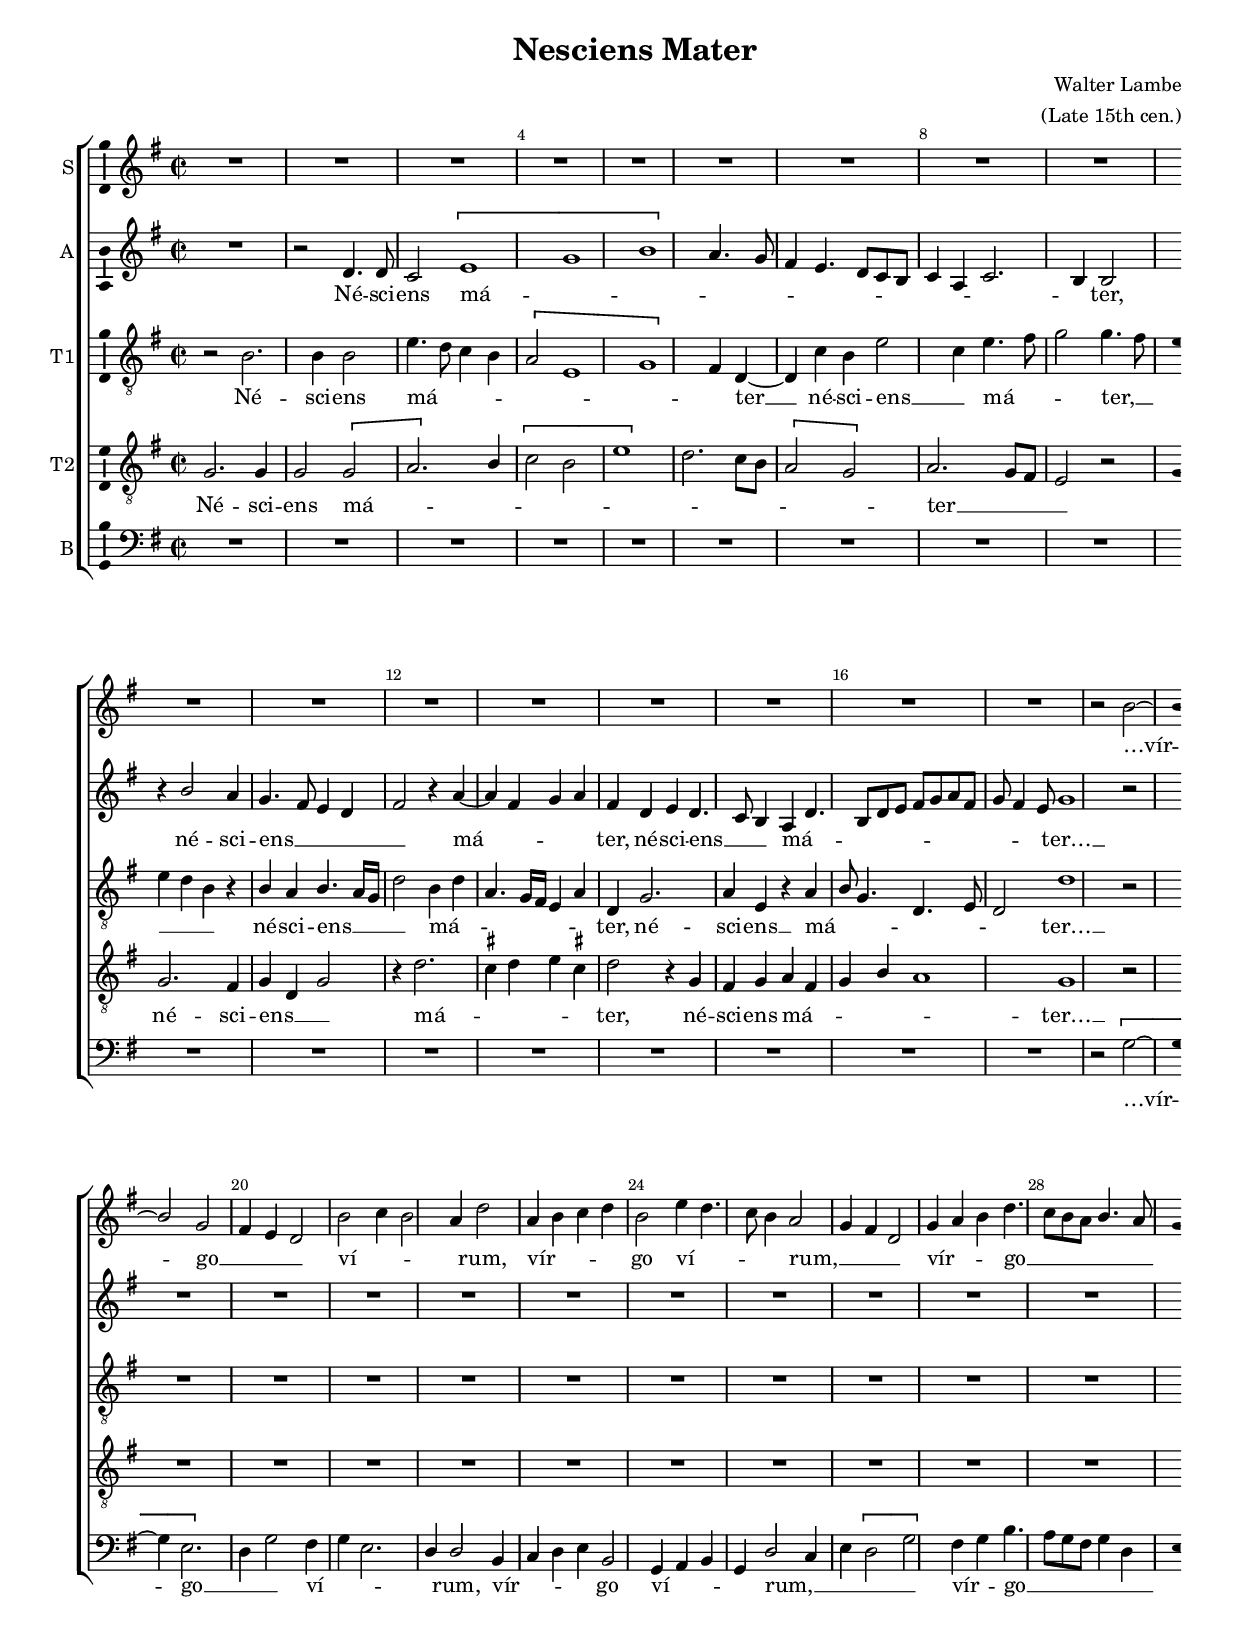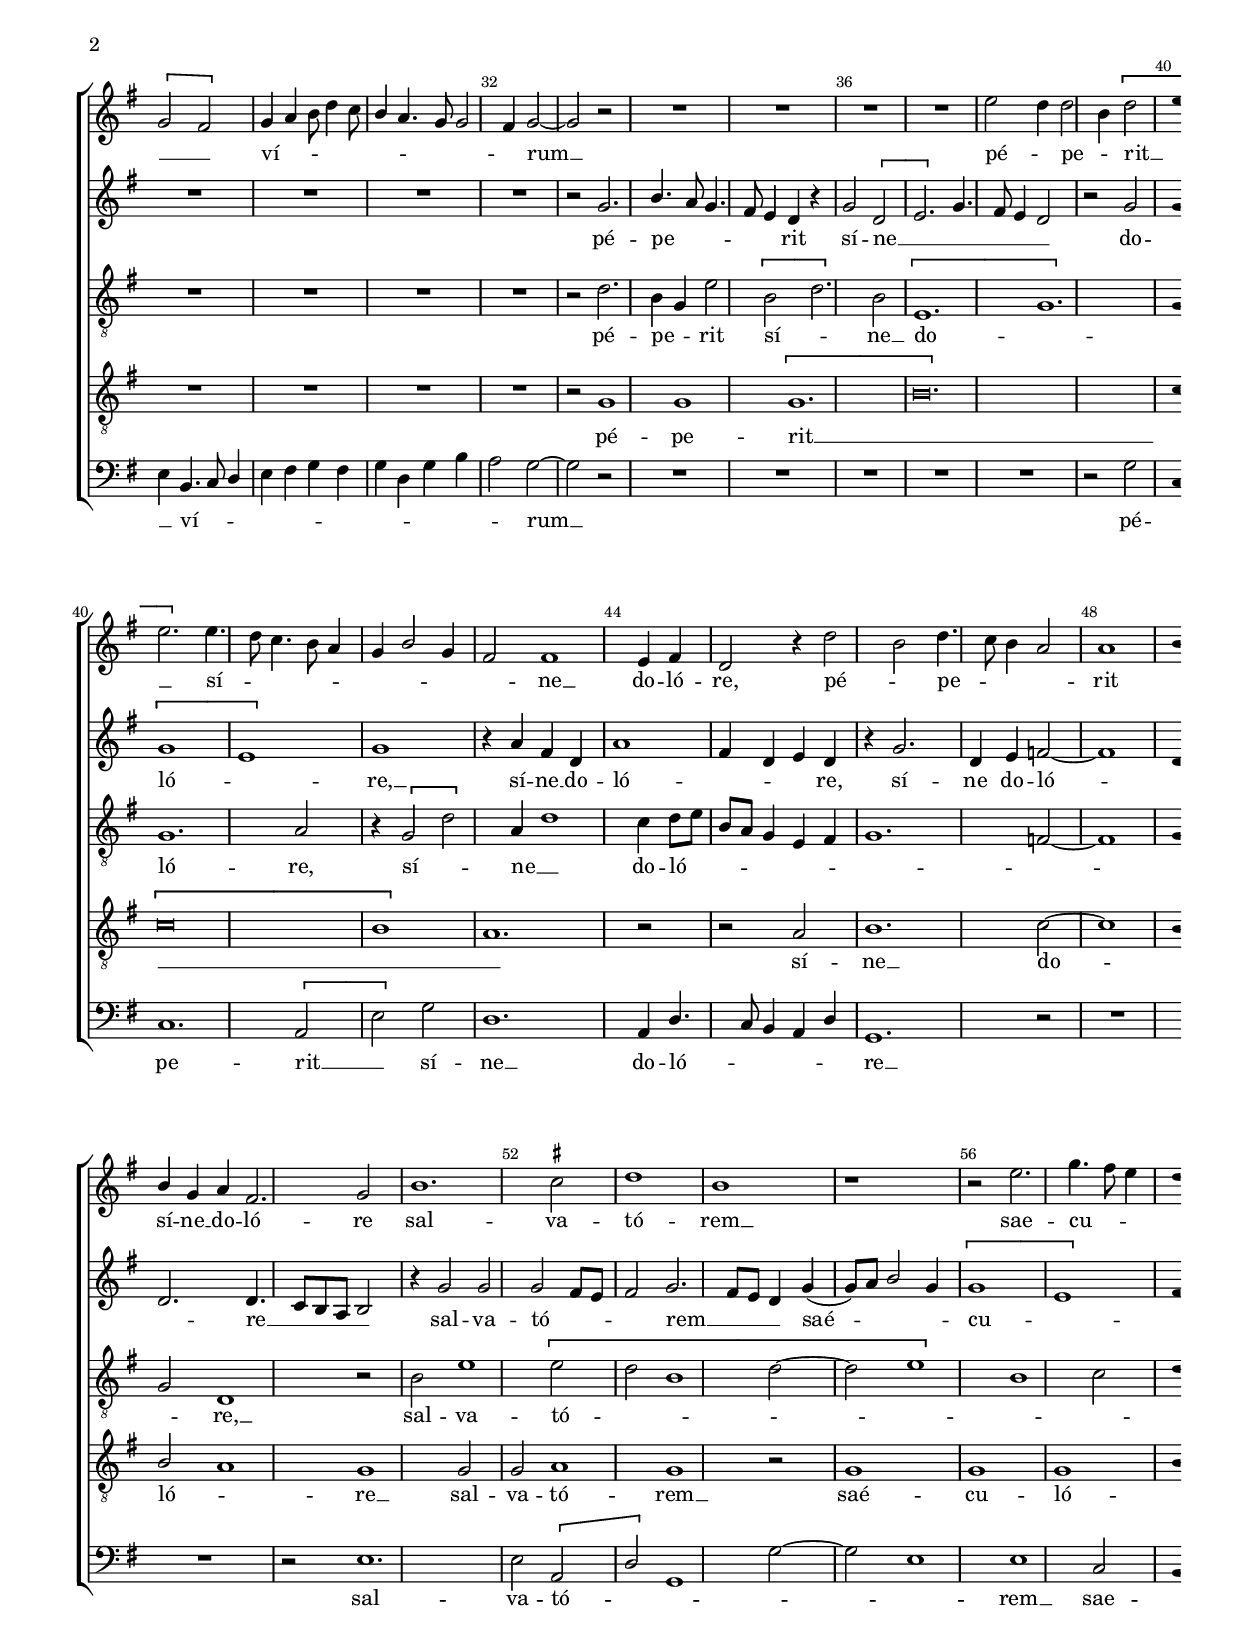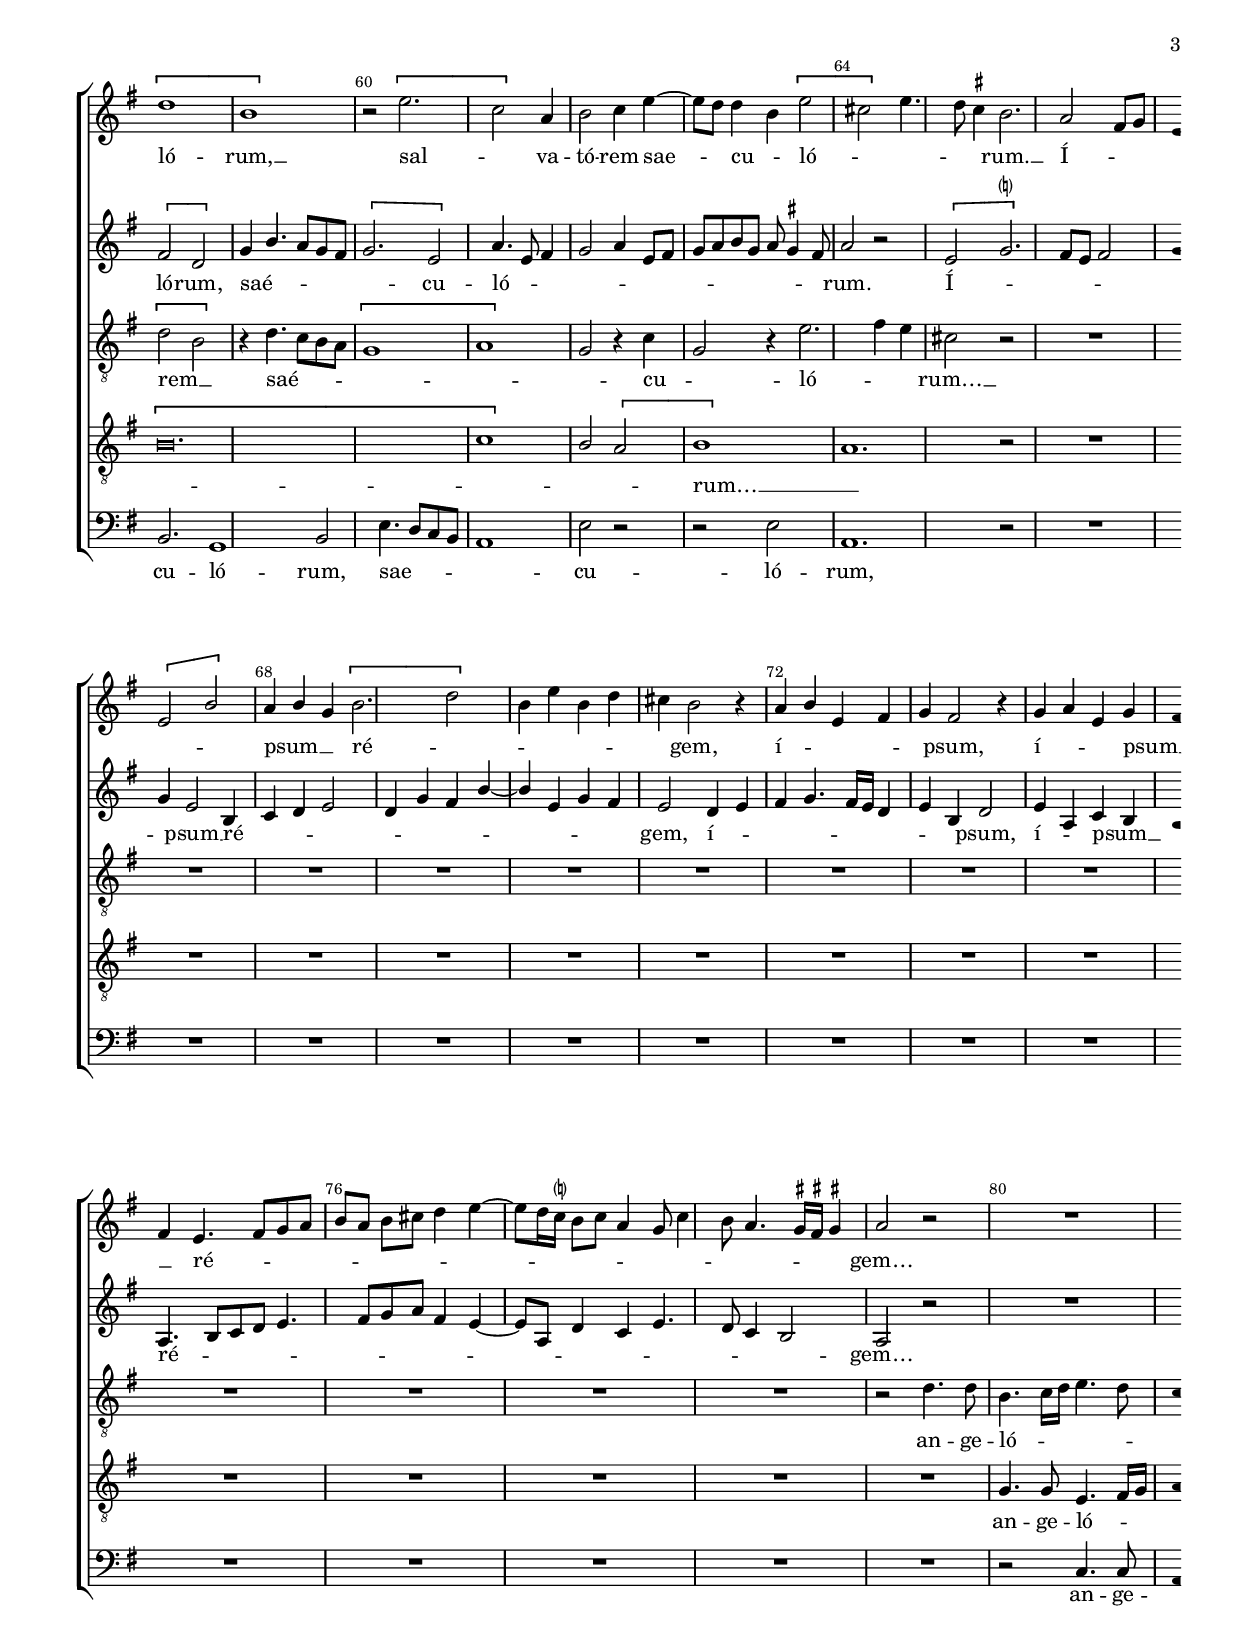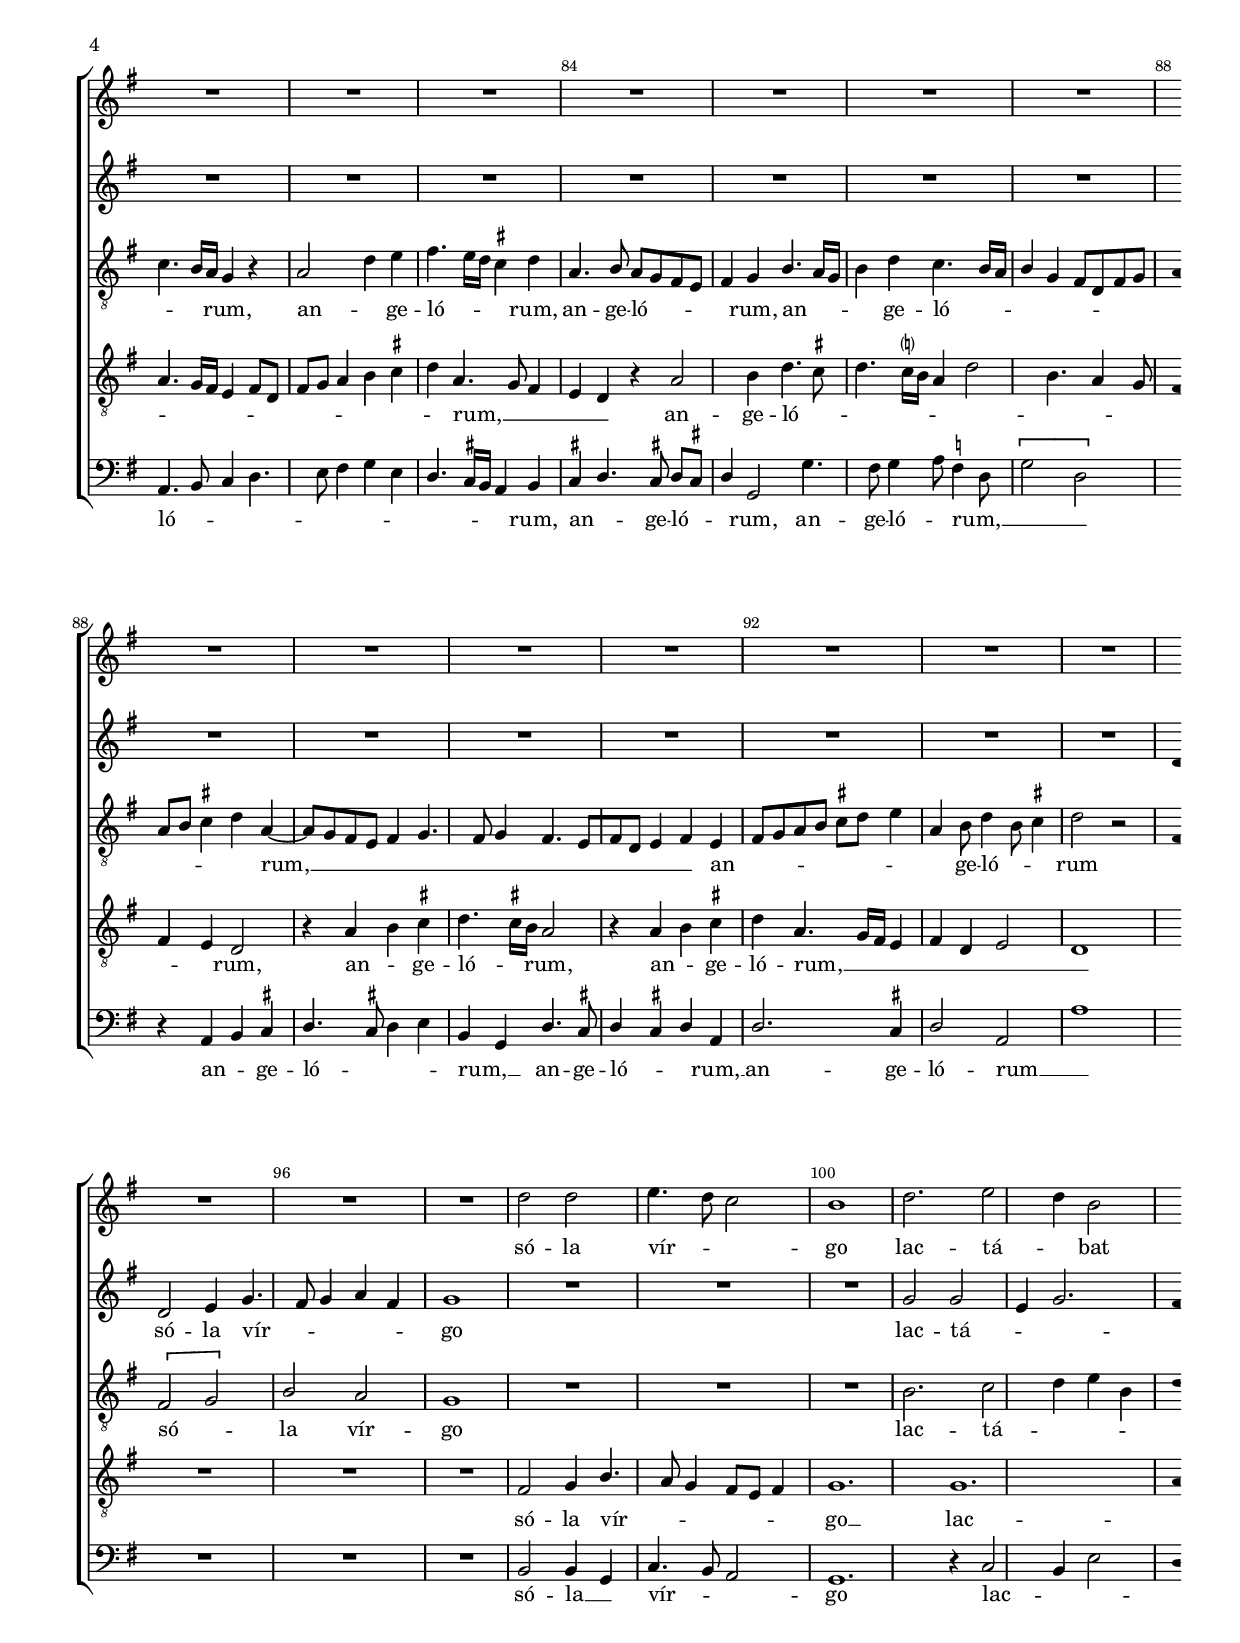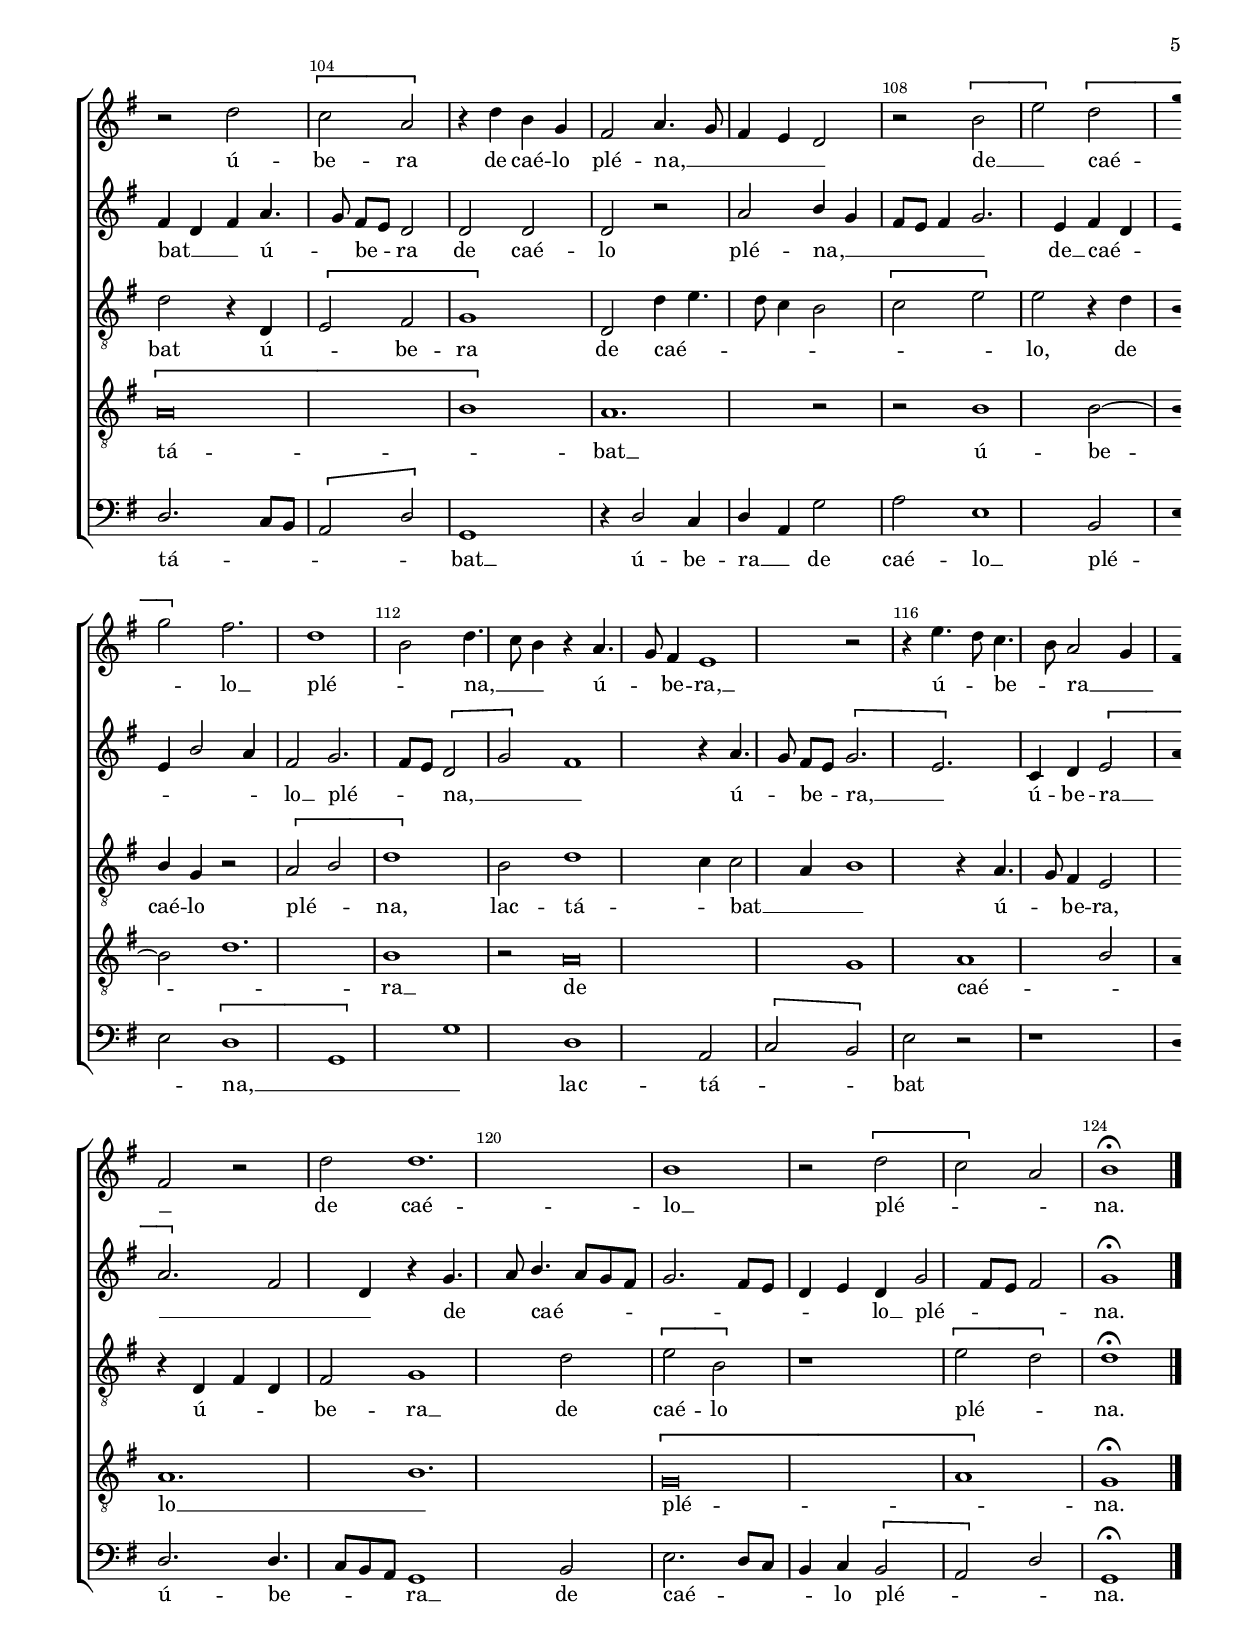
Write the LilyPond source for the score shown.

\version "2.18.2"

#(set-global-staff-size 17)

\header {
  title = "Nesciens Mater"
  composer = \markup { \right-column { "Walter Lambe" "(Late 15th cen.)" } }
  % Удалить строку версии LilyPond 
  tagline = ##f
}

ficta = { \once \set suggestAccidentals = ##t }
fictab = { \ficta \once \override AccidentalSuggestion.parenthesized = ##t }

global = {
  \key g \major \time 2/2 
%  \override AccidentalSuggestion.avoid-slur = #'inside
  \override NoteHead.style = #'baroque
  \autoBeamOff
}
%con = { \cadenzaOn }
%coff = { \cadenzaOff \bar "|" }

con = { \set Staff.automaticBars=##f }
coff = { \set Staff.automaticBars=##t \bar "|" }

scoreS = \relative c'' {
  \override Score.BarNumber.break-visibility = #all-visible
  \set Score.barNumberVisibility = #(every-nth-bar-number-visible 4)
   \global
   R1*17
   r2 b2~
   
   %page 2
   b2 g | fis4 e d2 | \con b' c4 b2 a4 d2 \coff | a4 b c d | \con b2 e4 d4. c8 b4 a2 \coff |
   g4 fis d2 | \con g4 a b d4. c8[ b a ] b4. a8 \coff | \[ g2 fis \] | g4 a b8 d4 c8 | \con b4 a4. g8 g2 fis4 g2~ \coff |
   g2 r2 | R1*4 | \con e'2 d4 d2 b4 \[ d2 \coff
   
   %page 3
   \con e2. \] e4. d8 c4. b8 a4 \coff | g b2 g4 | \con fis2 fis1 e4 fis \coff | \con d2 r4 d'2 b d4. c8 b4 a2 \coff |
   a1 | \con b4 g a fis2. g2 \coff | \con b1. \ficta cis2 \coff | d1 | b |
   r | \con r2 e2. g4. fis8 e4 \coff | \[ d1 | b1 \] | \con r2 \[ e2. c2 \] a4 \coff | b2 c4 e4~
   
   %page 4
   \con e8[ d] d4 b \[ e2 cis \]  e4. d8 \ficta cis4 b2. a2 fis8[ g] \coff | \[ e2 b'2 \] | \con a4 b g \[ b2. d2 \]  \coff |
   b4 e b d | cis b2 r4 | a4 b e, fis | g fis2 r4 | g a e g | fis e4. fis8[ g a] | b[ a] b[ cis] d4 e~ |
   \con e8[ d16 \fictab c?] b8[ c] a4 g8 c4 b8 a4. \ficta gis16[ \ficta fis!16] \ficta gis!4 \coff | a2 r2 | R1*18
   
   %page 5
   d2 d | e4. d8 c2 | b1 | \con d2. e2 d4 b2 \coff |
   
   %page 6
   r2 d | \[ c a \] | r4 d4 b g | fis2 a4. g8 | fis4 e d2 | r \[ b' | e \] \[ d |
   \con g \] fis2. d1 b2 d4. c8 b4 r a4. g8 fis4 e1 r2 \coff \con r4 e'4. d8 c4. b8 a2 g4 \coff
   fis2 r | \con d' d1. \coff | b1 | r2 \[ d | c \] a | b1\fermata \bar "|."
}


scoreA = \relative c' { 
  \global
  R1 r2 d4. d8 | \con c2\[ e1 g b\] a4. g8 \coff |
  fis4 e4. d8[ c b] | \con c4 a c2. b4 b2 \coff | r4 b'2 a4 | g4. fis8 e4 d | fis2 r4 a4~ |
  a fis g a | \con fis d e d4. c8 b4 a d4. b8[ d e] fis[ g a fis] \coff | \con g8 fis4 e8 g1 r2 \coff |
  
  %page 2
  R1*14
  \con r2 g2. b4. a8 g4. fis8 e4 d r \coff | g2 \[ d | \con e2. \] g4. fis8 e4 d2 \coff r2 g2
  
  %page 3
  \[ g1 | e \] | g | r4 a fis d | a'1 | fis4 d e d | r g2. | d4 e f2~ |
  f1 | \con d2. d4. c8[ b a] b2 \coff | \con r4 g'2 g g fis8[ e] \coff | \con fis2 g2. fis8[ e] d4 g4( \coff |
  g8[) a] b2 g4 | \[ g1 | e \] | \[ fis2 d \] | g4 b4. a8[ g fis] | \con \[ g2. e2 \] a4. e8 fis4 \coff g2 a4 e8[ fis] |
  
  %page 4
  g8[ a b g] a \ficta gis4 fis8 | a2 r | \con \[ e \fictab g?2. \] fis8[ e] fis2 \coff | g4 e2 b4 | c d e2 | d4 g fis b~ |
  b e, g fis | e2 d4 e | fis g4. fis16[ e] d4 | e b d2 | e4 a, c b | \con a4. b8[ c d] e4. fis8[ g a] fis4 e~ \coff |
  \con e8[ a,] d4 c e4. d8 c4 b2 \coff | a r |
  R1*15
  
  %page 5
  \con d2 e4 g4. fis8 g4 a fis \coff | g1 | R1*3 | g2 g | e4 g2. |
  
  %page 6
  \con fis4 d fis a4. g8 fis[ e] d2 \coff | d d | d r | a' b4 g | \con fis8[ e] fis4 g2. e4 fis d \coff |
  e b'2 a4 | \con fis2 g2. fis8[ e] \[ d2 \coff | \con g \] fis1 r4 a4. g8 fis[ e] \[ g2. e \] \coff | c4 d \[ e2 |
  \con a2. \] fis2 d4 r g4. a8 b4. a8[ g fis ] \coff | g2. fis8[ e] | \con d4 e d g2 fis8[ e] fis2 \coff | g1\fermata \bar "|."
}

scoreTI = \relative c' {
  \global
  r2 b2. b4 b2 | e4. d8 c4 b | \con \[ a2 e1 g \] fis4 d~ \coff |
  d c' b e2 c4 e4. fis8 | g2 g4. fis8 | e4 d b r | b a b4. a16[ g] | d'2 b4 d |
  a4. g16[ fis] e4 a | d, g2. | a4 e r a | b8 g4. d e8 | \con d2 d'1 r2 \coff |
  
  %page 2
  R1*14
  \con r2 d2. b4 g e'2 \[ b d2.\] b2 \coff \con \[ e,1. g \] \coff |
   
  %page 3
  \con g1. a2 \coff | \con r4 \[ g2 d' \] a4 d1 c4 d8[ e] \coff | b[ a] g4 e fis | \con g1. f2~ \coff |
  f1 | \con g2 d1 r2 \coff | \con b'2 e1 \[ e2 \coff | \con d b1 d2~ \coff |
  \con d2 e1 \] b c2 \coff | \[ d b\] | r4 d4. c8[ b a] | \[ g1 | a\] | g2 r4 c |
  
  %page 4
  \con g2 r4 e'2. fis4 e \coff | cis2 r | R1*13
  r2 d4. d8 | b4. c16[ d] e4. d8 | c4. b16[ a] g4 r | a2 d4 e |
  
  %page 5
  fis4. e16[ d] \ficta cis4 d | a4. b8 a[ g fis e] | fis4 g b4. a16[ g] | b4 d c4. b16[ a] | b4 g fis8[ d fis g] | a[ b] \ficta cis4 d a~ |
  \con a8[ g fis e] fis4 g4. fis8 g4 fis4. e8[ \coff | fis d] e4 fis e | fis8[ g a b] \ficta cis[ d] e4 | a, b8 d4 b8 \ficta cis4 | d2 r |
  \[ fis,2 g \] | b a | g1 | R1*3 | \con b2. c2 d4 e b \coff |
  
  %page 6
  d2 r4 d, | \[ e2 fis | g1 \] | \con d2 d'4 e4. d8 c4 b2 \coff | \[ c2 e\] | e r4 d4 |
  b g r2 | \[ a2 b | d1 \] | \con b2 d1 c4 c2 a4 b1 r4 a4. g8 fis4 e2 \coff |
  r4 d fis d | \con fis2 g1 d'2 \coff | \[ e b \] | r1 | \[ e2 d \] | d1\fermata \bar "|."
}

scoreTII = \relative c' {
  \global
  g2. g4 | g2 \[ g | a2. \] b4 | \[ c2 b | e1 \] | d2. c8[ b] |
  \[ a2 g \] | a2. g8[ fis] | e2 r | g2. fis4 | g d g2 | r4 d'2. |
  \ficta cis4 d e \ficta cis! | d2 r4 g, | fis g a fis | \con g b a1 g r2 \coff |
  
  %page 2
  R1*14
  \con r2 g1 g \[ g1. \coff | \con b\breve. \] \coff 
  
  %page 3
  \con \[ c\breve \coff | b1 \] | \con a1. r2 \coff | r a | \con b1. c2~ \coff |
  c1 | \con b2 a1 g g2 \coff | \con g a1 g r2 \coff |
  g1 | g | g | \con \[ b\breve. \coff c1 \] | b2 \[ a |
  
  %page 4
  b1 \] | \con a1. r2 \coff | R1*14
  g4. g8 e4. fis16[ g] | a4. g16[ fis] e4 fis8[ d] | fis[ g] a4 b \ficta cis |
  
  %page 5
  d4 a4. g8 fis4 | \con e d r a'2 b4 d4. \ficta cis8 \coff | \con d4. \fictab c?16[ b] a4 d2 b4. a4 g8 \coff | fis4 e d2 |
  r4 a' b \ficta cis | d4. \ficta cis16[ b] a2 | r4 a b \ficta cis | d a4. g16[ fis] e4 | fis d e2 | d1 |
  R1*3 | \con fis2 g4 b4. a8 g4 fis8[ e] fis4 \coff | \con g1. g \coff |
  
  %page 6
  \con \[ a\breve \coff | b1 \] | \con a1. r2 \coff | \con r b1 b2~ \coff |
  \con b2 d1. \coff | b1 | \con r2 a\breve g1 a b2 \coff |
  \con a1. b \coff | \con \[ g\breve \coff | a1 \] | g\fermata \bar "|."

  
}

scoreB = \relative c' {
  \global
  R1*17
  r2 \[ g2~
  
  %page 2
  g4 e2. \] | d4 g2 fis4 | g e2. | d4 d2 b4 | \con c d e b2 g4 a b \coff | g d'2 c4 |
  \con e \[ d2 g \] fis4 g b4. a8[ g fis] g4 d \coff | e b4. c8 d4 | e fis g fis | g d g b | a2 g~ |
  g r | R1*5 | r2 g |
  
  %page 3
  \con c,1. \[ a2 \coff | e' \] g | \con d1. a4 d4. c8 b4 a d  \coff | \con g,1. r2 \coff |
  R1*2 | \con r2 e'1. \coff | e2 \[ a,2 | \con d\] g,1 g'2~ \coff |
  \con g e1 e c2 \coff | \con b2. g1 b2 e4. d8[ c b] \coff | a1 | e'2 r |
  
  %page 4
  r2 e | \con a,1. r2 \coff | R1*14
  r2 c4. c8 | \con a4. b8 c4 d4. e8 fis4 g e \coff |
  
  %page 5
  d4. \ficta cis16[ b] a4 b | \ficta cis4 d4. \ficta cis!8 d[ \ficta cis!8] | \con d4 g,2 g'4. fis8 g4 a8 \ficta f4 d8 \coff | \[ g2 d\] | r4 a b \ficta cis |
  d4. \ficta cis8 d4 e | b g d'4. \ficta cis8 | d4 \ficta cis d a | d2. \ficta cis4 | d2 a | a'1 |
  R1*3 | b,2 b4 g | c4. b8 a2 | \con g1. r4 c2 b4 e2 \coff |
  
  %page 6
  d2. c8[ b] | \[ a2 d \] | g,1 | r4 d'2 c4 | d a g'2 | \con a e1 b2 \coff |
  \con e2 \[ d1 g, \] g' d a2 \coff | \[ c b \] | e r | r1 |
  \con d2. d4. c8[ b a] g1 b2 \coff | e2. d8[ c] | b4 c \[ b2 | a \] d | g,1\fermata \bar "|."
  
}

lyricS = \lyricmode {
  …vír -- 
  go __ _ _ _ ví -- _ _ _ rum, vír -- _ _ _ go ví -- _ _ _ rum, __ _ _ _
  vír -- _ _ go __ _ _ _ _ _ ví -- _ _ _ _ _ _ _ _ _ rum __
  pé -- _ pe -- _ rit __ _
  
  sí -- _ _ _ _ _ _ _ _ ne __ do -- ló -- re, pé -- _ pe -- _ _ _ 
  rit sí -- ne __ do -- ló -- re sal -- va -- tó -- rem __
  sae -- cu -- _ _ ló -- rum, __ sal -- _ va -- tó -- rem sae --
  
  cu -- _ ló -- _ _ _ _ rum. __ Í -- _ _ _ psum __ _ _ ré -- _ _ _ _ _ _
  gem, í -- _ _ _ _ psum, í -- _ _ psum __ _  ré -- _ _ _ _ _ _ _ _ _ _ _ _ _ 
  gem…
  
  só -- la vír -- _ _ go lac -- tá -- _ bat
  
  ú -- be -- ra de caé -- lo plé -- na, __ _ _ _ _ de __ _ caé -- _
  lo __ plé -- _ na, __ _ _  ú -- _ be -- ra, __ ú -- _ be -- _ ra __ _ _
  de caé -- lo __ plé -- _ _ na.
}

lyricA = \lyricmode {
  Né -- sci -- ens má -- _ _ _ _ _ _ _ _ _ _ _
  ter, né -- sci -- ens __ _ _ _ _ má -- 
  _ _ _ ter, né -- sci -- ens __ _ _ má -- _ _ _ _ _ _ ter… __
  
  pé -- pe -- _ _ _ _ rit sí -- ne __  _ _ _ _ _ do -- 
  
  ló -- _ re, __  sí -- ne __ do -- ló -- _ _ _ re, sí -- ne do -- ló --
  _ re __ _ _ sal -- va -- tó -- _ _ rem __ _ _ saé --
  _ _ cu -- _ ló -- rum, saé -- _ _ _ cu --  ló --  _ _ _ _ _
  
  _ _ _ _ rum.  Í -- _ _ _ _ psum __ ré -- _ _ _ _ _ _ _
  _ _ _ gem, í -- _ _ _ _ _ _ _ psum, í -- _ psum __ _ ré -- _ _ _ _ _ 
  _ _ _ _ _ _ gem…
  
  só -- la vír -- _ _ _ _ go lac -- tá -- _ _
  
  bat __ _ _ ú -- _ be -- ra de caé -- lo plé -- na, __  _ _ _ _ de __ caé -- _
  _ _ _ lo __ plé -- _ na, __ _ _ ú -- _ be -- ra, __ _  ú -- be -- ra __
  _ _ _ de _ caé -- _ _ _ _ _ lo __ plé -- _ _ na.
}

lyricTI = \lyricmode {
  
  Né -- sci -- ens má --  _ _ _ _ _ _ _ ter __
  né -- sci -- ens __ _ má -- _ _ ter, __ _ _ _ _ né -- sci -- ens __  _ _ má -- _
  _ _ _ _ ter, né -- sci -- ens __ má -- _ _ _ _ _ ter… __
  
  pé -- pe -- _ rit sí -- _ ne __ do -- _
  
  ló -- re, sí -- _ ne __ _ do -- ló -- _ _ _ _ _ _
  _ re, __ sal -- va -- tó -- _ _ _ 
  _ _ _ rem __ _ saé -- _ _ _ _ cu -- 
  
  _ ló -- _ _ rum… __
  an -- ge -- ló -- _ _ _ _ _ rum, an -- _ ge -- 
  
  ló -- _ _ rum, an -- ge -- ló -- _ rum, an -- _ _ ge -- ló -- _ _ _ _ _ _ _ rum, __
  _ _ _ _ _ _ _ _ an -- _ _ _ _ ge -- ló -- _ _ rum
  só -- _ la vír -- go lac -- tá -- _ _ _
  
  
  bat ú -- _ be -- ra de caé -- _ _ _ _ _ _ lo, de
  caé -- lo plé -- _ na, lac -- tá -- _ bat __ _ _ ú -- _ be -- ra,
  ú -- _ _ be -- ra __ de caé -- lo plé --  _ na.
}

lyricTII = \lyricmode {
  Né -- sci -- ens má -- _ _ _ _ _ _ _ 
  _ _ ter __ _ _ né -- sci -- ens __  _ _ má -- 
  _ _ _ _ ter,  né -- sci -- ens má -- _ _ _ _ ter… __
  
  pé -- pe -- rit __ _
  
  _ _ _ sí -- ne __ do -- 
  ló -- _ re __ sal -- va -- tó -- rem __ 
  saé -- cu -- ló -- _ _ _ _
  
  rum… __ _
  an -- ge -- ló -- _ _ _ _ _ _ _ _ _
  
  _ rum, __ _ _ _ _ an -- ge -- ló -- _ _ _ _ _ _ _ _ _ _ rum, 
  an -- _ ge -- ló -- _ rum, an -- _ ge -- ló -- rum, __ _ _ _ _ _ _
  só -- la vír -- _ _ _ _ go __ lac -- 
  
  tá -- _ bat __ ú -- be -- 
  _ ra __ de _ caé -- _
  lo __ _ plé -- _ na.
  
}

lyricB = \lyricmode {
    …vír -- 
  go __ _ _ ví -- _ _ _ rum, vír -- _ _ _ go ví -- _ _ _ rum, __ _ _ _ _
  vír -- _ go __ _ _ _ _ ví -- _ _ _ _ _ _ _ _ _ _ _ rum __
  pé --    
  
  pe -- rit __ _ sí -- ne __ do -- ló -- _ _ _ _ re __
  sal -- va -- tó -- _ _ _ _ 
  rem __ sae -- cu -- ló -- rum, sae -- _ _ cu -- 
  
  ló -- rum,
  an -- ge -- ló -- _ _ _ _ _ _ _
  
  _ _ _ rum, an -- _ ge -- ló -- _ rum, an -- ge -- ló -- _ rum, __ _ _ _ an -- _ ge -- 
  ló -- _ _ _ rum, __ _ an -- ge -- ló -- _ _ rum, __ an -- ge -- ló -- rum __ _
  só -- la __ _ vír -- _ _ go lac -- _ _
  
  tá -- _ _ _ bat __ ú -- be -- ra __ _ de caé -- lo __ plé -- 
  _ na, __ _ _ lac -- tá -- _ _ bat
  ú -- be --  _ ra __ de caé -- _ _ lo plé -- _ _ na.
}

scoreSPart = \new Staff \with {
  instrumentName = "S"
  midiInstrument = "voice oohs"
  \consists "Bar_number_engraver"
} { 

  \clef treble \scoreS }
\addlyrics { \lyricS }

scoreAPart = \new Staff \with {
  instrumentName = "A"
  midiInstrument = "voice oohs"
} { \clef treble \scoreA }
\addlyrics { \lyricA }


scoreTIPart = \new Staff \with {
  instrumentName = "T1"
  midiInstrument = "voice oohs"
} { \clef "treble_8" \scoreTI }
\addlyrics { \lyricTI }

scoreTIIPart = \new Staff \with {
  instrumentName = "T2"
  midiInstrument = "voice oohs"
} { \clef "treble_8" \scoreTII }
\addlyrics { \lyricTII }

scoreBPart = \new Staff \with {
  instrumentName = "B"
  midiInstrument = "voice oohs"
} { \clef bass \scoreB }
\addlyrics { \lyricB }


\bookpart {
  \paper {
  top-margin = 15
  left-margin = 15
  right-margin = 10
  bottom-margin = 15
  ragged-bottom = ##f
  ragged-last-bottom = ##f
  indent = 0
}
\score {
    \new ChoirStaff <<
    \scoreSPart
    \scoreAPart
    \scoreTIPart
    \scoreTIIPart
    \scoreBPart
    >>
  \layout { 
 \context {
    \Score
    \remove "Timing_translator"
    \remove "Default_bar_line_engraver"
    
  }
  \context {
    \Staff
    \consists "Timing_translator"
    \consists "Default_bar_line_engraver"
    \consists "Custos_engraver"
    \consists "Ambitus_engraver"
    \override Custos.stencil = #ly:text-interface::print
    \override Custos.text = \markup \musicglyph #"noteheads.d2doFunk"
  }
  \context {
    \Voice
    \consists "Melody_engraver"
    \override Stem.neutral-direction = #'()
  }
  }
  \midi {
    \tempo 2=60
  }
}
}
